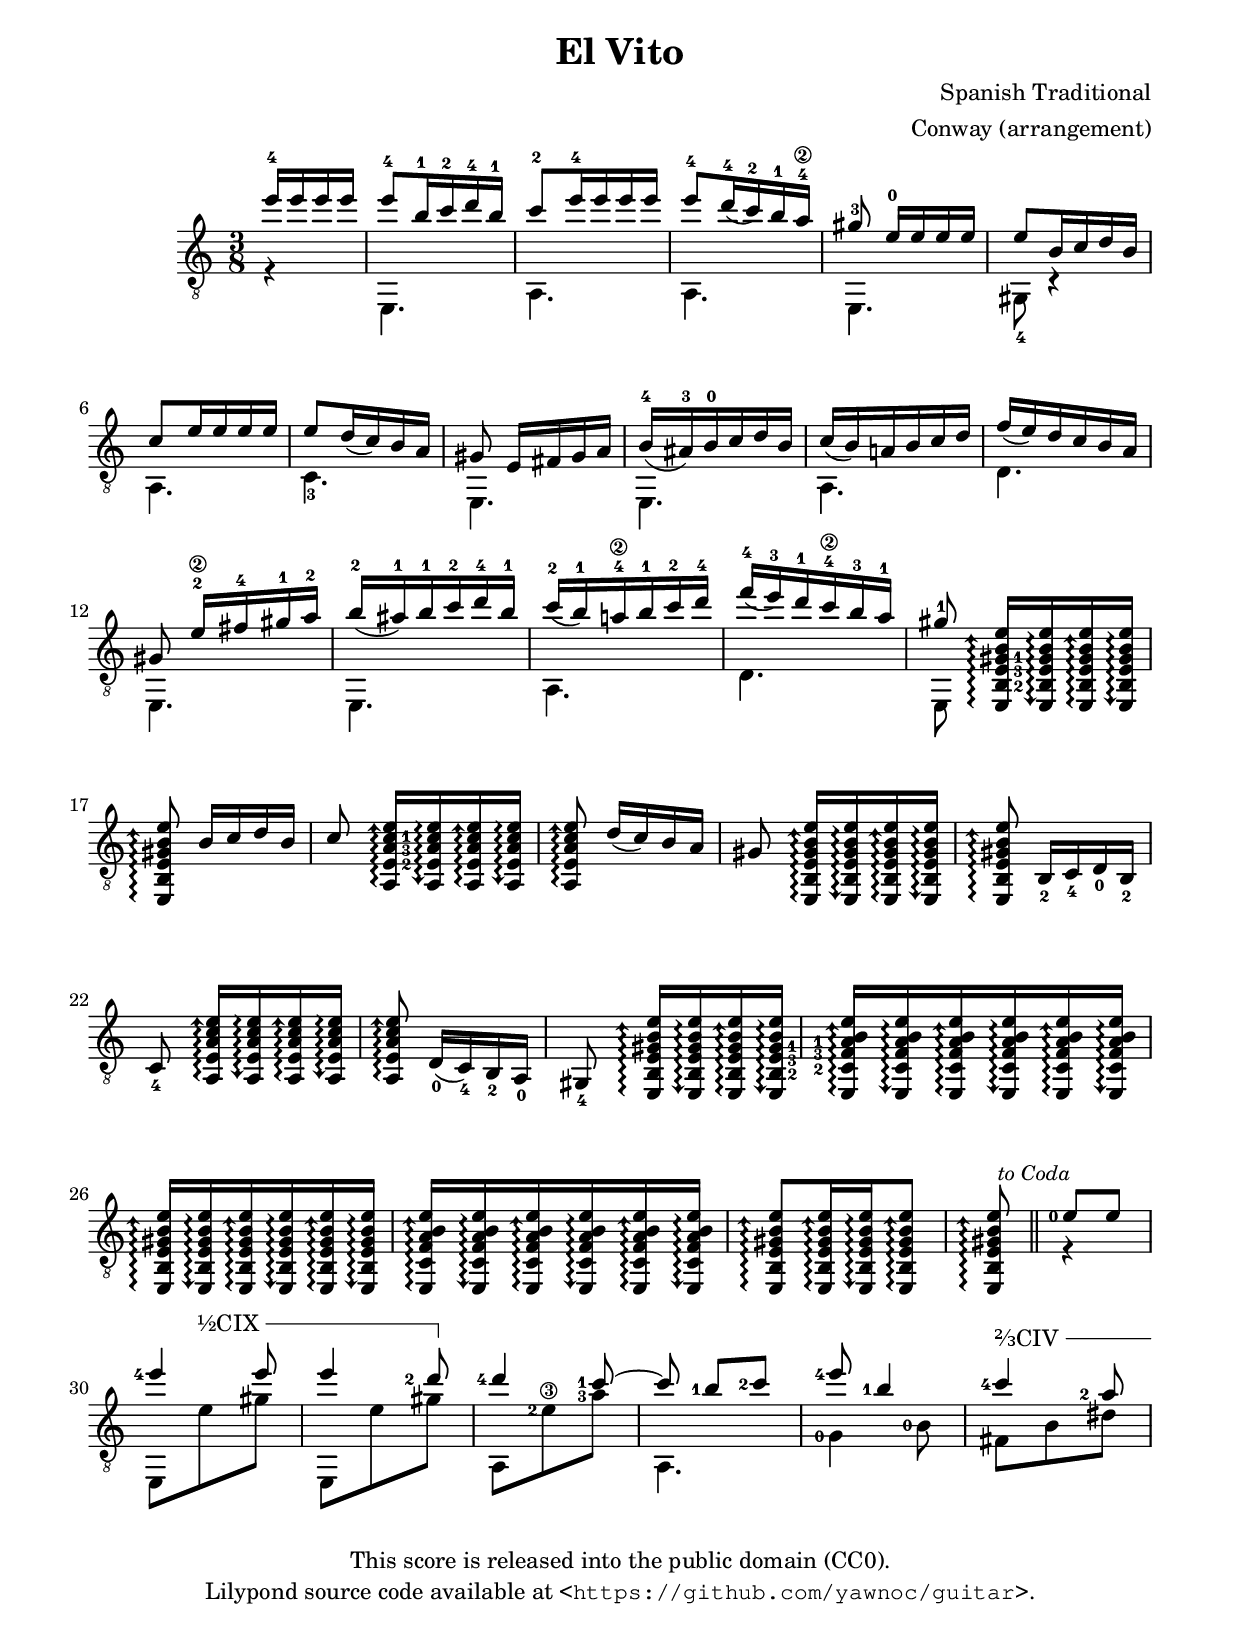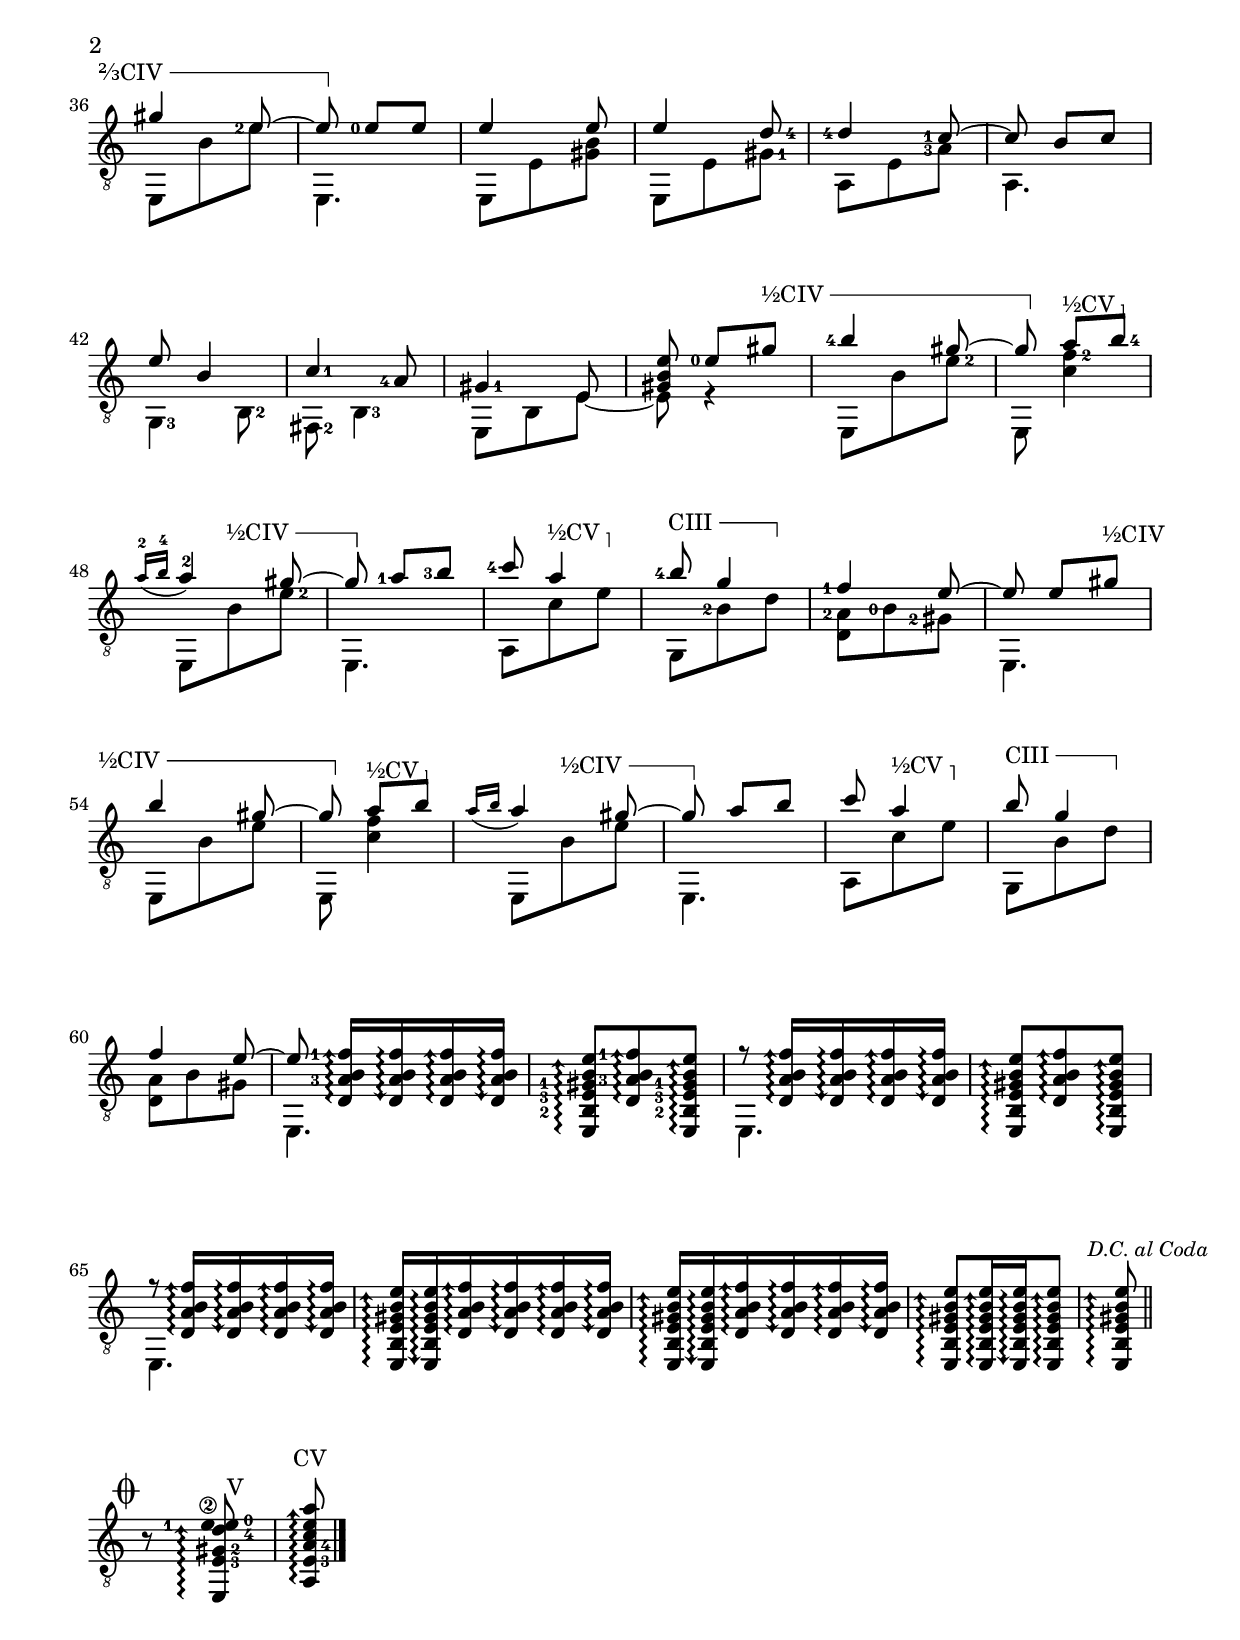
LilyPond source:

\version "2.22.0"


%%%%%%%%%%%%%%%%%%%%%%%%%%%%%%%%%%%%%%%%%%%%%%%%%%%%%%%%%%%%%%%%
% General
%%%%%%%%%%%%%%%%%%%%%%%%%%%%%%%%%%%%%%%%%%%%%%%%%%%%%%%%%%%%%%%%

\paper {
  top-margin = 1.5\cm
  left-margin = 1.5\cm
  right-margin = 1.5\cm
  bottom-margin = 1.5\cm
  ragged-last-bottom = ##f
  footnote-separator-markup = \markup { \vspace #1.5 }
}

globalSettings = {
  \accidentalStyle modern
  \compressEmptyMeasures
  \mergeDifferentlyHeadedOn
  \mergeDifferentlyDottedOn
  \numericTimeSignature
  \pointAndClickOff
  \override TextScript.extra-offset = #'(0 . 0.7)
  \override Score.FootnoteItem.annotation-line = ##f
}

origin-url = "https://github.com/yawnoc/guitar"

\header {
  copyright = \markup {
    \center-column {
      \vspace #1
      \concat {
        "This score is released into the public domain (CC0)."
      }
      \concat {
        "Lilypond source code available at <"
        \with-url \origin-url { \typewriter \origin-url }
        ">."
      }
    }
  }
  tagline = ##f
}

triplet = #(define-music-function
  (parser location music) (ly:music?)
  #{
    \tuplet 3/2 { $music }
  #}
)

tripletDuple = #(define-music-function
  (parser location music) (ly:music?)
  #{
    \tuplet 6/4 { $music }
  #}
)

overrideBeamedStemLengths = #(define-scheme-function
  (parser location lengths) (list?)
  #{
    \override Stem.details.beamed-lengths = $lengths
  #}
)
revertBeamedStemLengths = { \revert Stem.details.beamed-lengths }

overrideBeamVerticalPositions = #(define-scheme-function
  (parser location positions) (pair?)
  #{
    \override Beam.positions = $positions
  #}
)

%%%%%%%%%%%%%%%%%%%%%%%%%%%%%%%%%%%%%%%%%%%%%%%%%%%%%%%%%%%%%%%%
% Semantic bar lines
%%%%%%%%%%%%%%%%%%%%%%%%%%%%%%%%%%%%%%%%%%%%%%%%%%%%%%%%%%%%%%%%

barLineGoto = { \bar "||" }
barLineKeyChange = { \bar "||" }
barLineVirtual = { \bar "!" }
barLineEnd = { \bar "|." }

%%%%%%%%%%%%%%%%%%%%%%%%%%%%%%%%%%%%%%%%%%%%%%%%%%%%%%%%%%%%%%%%
% Guitar notation
%%%%%%%%%%%%%%%%%%%%%%%%%%%%%%%%%%%%%%%%%%%%%%%%%%%%%%%%%%%%%%%%

stringNumbersAbove = { \set stringNumberOrientations = #'(up) }
stringNumbersBelow = { \set stringNumberOrientations = #'(down) }

fingeringAbove = { \set fingeringOrientations = #'(up) }
fingeringBelow = { \set fingeringOrientations = #'(down) }
fingeringAleft = { \set fingeringOrientations = #'(left) }
fingeringAright = { \set fingeringOrientations = #'(right) }

startGraceMusic = {
  <>(
  \override Fingering.font-size = -6
}
stopGraceMusic = {
  \revert Fingering.font-size
  <>)
}

overrideHorizontalShift = #(define-scheme-function
  (parser location distance) (number?)
  #{
    \override NoteColumn.force-hshift = $distance
  #}
)
revertHorizontalShift = { \revert NoteColumn.force-hshift }

overrideFingeringExtraOffset = #(define-scheme-function
  (parser location offsetPair) (pair?)
  #{
    \override Fingering.extra-offset = #offsetPair
  #}
)

barreSpan = #(define-music-function
  (parser location label offsetPair music)
  (string? (pair? (cons 0 0)) ly:music?)
  (let
    (
      (elements (extract-named-music music '(NoteEvent EventChord)))
    )
    (if
      (pair? elements)
      (let
        (
          (first-element (first elements))
          (last-element (last elements))
        )
        (set!
          (ly:music-property first-element 'articulations)
          (cons
            (make-music 'TextSpanEvent 'span-direction -1)
            (ly:music-property first-element 'articulations)
          )
        )
        (set!
          (ly:music-property last-element 'articulations)
          (cons
            (make-music 'TextSpanEvent 'span-direction 1)
            (ly:music-property last-element 'articulations)
          )
        )
      )
    )
  )
  #{
    \once \override TextSpanner.font-shape = #'upright
    \once \override TextSpanner.style = #'line
    \once \override TextSpanner.extra-offset = #offsetPair
    \once \override TextSpanner.bound-details = #`(
      (left
        (text . ,#{ \markup { \raise #-0.7 { #label \hspace #0.7 }} #})
        (Y . 0)
        (padding . -0.8)
        (attach-dir . -2)
      )
      (right
        (text . ,#{ \markup { \draw-line #'(0 . -1.3) } #}) ;; draw hook
        (Y . 0)
        (padding . -0.5)
        (attach-dir . 2)
      )
    )
    \once \override TextSpanner #'after-line-breaking = #(lambda (grob)
      (let*
        (
          (originalGrob (ly:grob-original grob))
          (splitGrobs (ly:spanner-broken-into originalGrob))
        )
        (if
          (and
            (>= (length splitGrobs) 2)
            (not (eq? (car (last-pair splitGrobs)) grob))
          )
          (begin
            (ly:grob-set-nested-property! grob
              '(bound-details right text)
              #{ \markup { \draw-line #'(0 . 0) } #} ;; suppress draw hook
            )
            (ly:grob-set-property! grob
              'extra-offset
              (cons
                (car offsetPair)
                (+ (cdr offsetPair) 0.7) ;; correction for suppressed hook
              )
            )
            (ly:grob-set-nested-property! grob
              '(bound-details right padding)
              #'-3 ;; increase spanner length
            )
          )
        )
      )
    )
    $music
  #}
)

barre = #(define-scheme-function
  (parser location label) (string?)
  #{
    \markup {
      \center-align {
        \hspace #0.7
        $label
      }
    }
  #}
)

nighNextBarre = {
  \override TextScript.outside-staff-priority = #349 % < 350 (TextSpanner)
}

nudgeNextBarre = #(define-scheme-function
  (parser location distance) (number?)
  #{
    \once \override TextScript.X-offset = $distance
  #}
)

position = #(define-scheme-function
  (parser location label) (string?)
  #{
    \markup {
      \center-align {
        \hspace #0.5
        $label
      }
    }
  #}
)

#(define-markup-command
  (markupString layout properties stringNumber) (markup?)
  (interpret-markup layout properties
    #{
      \markup \circle { \bold #stringNumber }
    #}
  )
)

#(define-markup-command
  (resonatesOn layout properties note stringNumber) (markup? markup?)
  (interpret-markup layout properties
    #{
      \markup { #note "resonates on" \markupString #stringNumber }
    #}
  )
)

%%%%%%%%%%%%%%%%%%%%%%%%%%%%%%%%%%%%%%%%%%%%%%%%%%%%%%%%%%%%%%%%
% Goto statements
%%%%%%%%%%%%%%%%%%%%%%%%%%%%%%%%%%%%%%%%%%%%%%%%%%%%%%%%%%%%%%%%

overrideGotoVisibility = {
  \once \override Score.RehearsalMark #'break-visibility = #'#(#t #t #f)
}

makeGotoMark = #(define-scheme-function
  (parser location label) (string?)
  #{
    \mark \markup { \small \italic $label }
  #}
)

simultaneousMarkSeparator = {
  \cadenzaOn
    s1073741824 % stupid, but works
  \cadenzaOff
}

coda = {
  \overrideGotoVisibility
  \mark \markup { \musicglyph #"scripts.coda" }
}

fine = {
  \overrideGotoVisibility
  \makeGotoMark Fine
}

dcAlCoda = {
  \overrideGotoVisibility
  \makeGotoMark "D.C. al Coda"
}

dcAlFine = {
  \overrideGotoVisibility
  \makeGotoMark "D.C. al Fine"
}

toCoda = {
  \overrideGotoVisibility
  \makeGotoMark "to Coda"
}



\header {
  title = "El Vito"
  composer = "Spanish Traditional"
  arranger = "Conway (arrangement)"
}


\paper {
  systems-per-page = 7
  ragged-last = ##t
}


initialSignatures = {
  \clef "treble_8"
  \key a \minor
  \time 3/8
}


highVoiceMusic = {
  
  \globalSettings
  
  % Main theme high
  \partial 4
  \relative c'' {
    \fingeringAbove
    <e-4>16 e e e |
    <e-4>8 <b-1>16 <c-2> <d-4> <b-1> |
    <c-2>8 <e-4>16 e e e |
    <e-4>8 <d-4>16_( <c-2>) <b-1> <a-4 \2> |
    <gis-3>8
  }
  
  % Main theme low
  \barNumberCheck #4
  \relative c' {
    <e-0>16[ e e e] |
    e8 b16 c d b |
    c8 e16 e e e |
    e8 d16_( c) b a |
    gis8
  }
  
  % Scale run low
  \barNumberCheck #8
  \relative c {
    e16[ fis gis a] |
    <b-4>_( <ais-3>) <b-0> c d b |
    c_( b) a b c d |
    f_( e) d c b a |
    gis8
  }
  
  % Scale run high
  \barNumberCheck #12
  \relative c' {
    <e-2 \2>16[ <fis-4> <gis-1> <a-2>] |
    <b-2>_( <ais-1>) <b-1> <c-2> <d-4> <b-1> |
    <c-2>_( <b-1>) <a-4 \2> <b-1> <c-2> <d-4> |
    <f-4>_( <e-3>) <d-1> <c-4 \2> <b-3> <a-1> |
    <gis-1>8
  }
  
  % Strummed main theme high
  \barNumberCheck #16
  \relative c' {
    \fingeringAright
    \arpeggioArrowUp
    <e b gis-1 e-3 b-2 e,>16[ \arpeggio
      \arpeggioArrowDown
      <e b gis e b e,> \arpeggio
      \arpeggioArrowUp
      <e b gis e b e,> \arpeggio
      \arpeggioArrowDown
      <e b gis e b e,>] \arpeggio|
      \arpeggioArrowUp
    <e b gis e b e,>8 \arpeggio b16[ c d b] |
    c8
      \arpeggioArrowUp
      <e c-1 a-3 e-2 a,>16[ \arpeggio
      \arpeggioArrowDown
      <e c a e a,> \arpeggio
      \arpeggioArrowUp
      <e c a e a,> \arpeggio
      \arpeggioArrowDown
      <e c a e a,>] \arpeggio
    \arpeggioArrowUp
    <e c a e a,>8 \arpeggio d16[_( c) b a] |
    gis8
  }
  
  % Strummed main theme low
  \barNumberCheck #20
  \relative c' {
    \arpeggioArrowUp
    <e b gis e b e,>16[ \arpeggio
      \arpeggioArrowDown
      <e b gis e b e,> \arpeggio
      \arpeggioArrowUp
      <e b gis e b e,> \arpeggio
      \arpeggioArrowDown
      <e b gis e b e,>] \arpeggio |
    \fingeringBelow
    \arpeggioArrowUp
    <e b gis e b e,>8 \arpeggio <b,-2>16[ <c-4> <d-0> <b-2>] |
    <c-4>8
      \arpeggioArrowUp
      <e' c a e a,>16[ \arpeggio
      \arpeggioArrowDown
      <e c a e a,> \arpeggio
      \arpeggioArrowUp
      <e c a e a,> \arpeggio
      \arpeggioArrowDown
      <e c a e a,>] \arpeggio
    \arpeggioArrowUp
    <e c a e a,>8 \arpeggio <d,-0>16[_( <c-4>) <b-2> <a-0>] |
    <gis-4>8
  }
  
  % Strummed interlude
  \barNumberCheck #24
  \relative c' {
    \arpeggioArrowUp
    <e b gis e b e,>16[ \arpeggio
      \arpeggioArrowDown
      <e b gis e b e,> \arpeggio
      \arpeggioArrowUp
      <e b gis e b e,> \arpeggio
      \fingeringAright
      \arpeggioArrowDown
      <e b gis-1 e-3 b-2 e,>] \arpeggio |
    \fingeringAleft
    \arpeggioArrowUp
    <e b a-1 f-3 c-2 e,> \arpeggio
      \arpeggioArrowDown
      <e b a f c e,> \arpeggio
      \arpeggioArrowUp
      <e b a f c e,> \arpeggio
      \arpeggioArrowDown
      <e b a f c e,> \arpeggio
      \arpeggioArrowUp
      <e b a f c e,> \arpeggio
      \arpeggioArrowDown
      <e b a f c e,> \arpeggio |
    \arpeggioArrowUp
    <e b gis e b e,> \arpeggio
      \arpeggioArrowDown
      <e b gis e b e,> \arpeggio
      \arpeggioArrowUp
      <e b gis e b e,> \arpeggio
      \arpeggioArrowDown
      <e b gis e b e,> \arpeggio
      \arpeggioArrowUp
      <e b gis e b e,> \arpeggio
      \arpeggioArrowDown
      <e b gis e b e,> \arpeggio |
    \arpeggioArrowUp
    <e b a f c e,> \arpeggio
      \arpeggioArrowDown
      <e b a f c e,> \arpeggio
      \arpeggioArrowUp
      <e b a f c e,> \arpeggio
      \arpeggioArrowDown
      <e b a f c e,> \arpeggio
      \arpeggioArrowUp
      <e b a f c e,> \arpeggio
      \arpeggioArrowDown
      <e b a f c e,> \arpeggio |
    \arpeggioArrowUp
    <e b gis e b e,>8 \arpeggio
      <e b gis e b e,>16 \arpeggio
      \arpeggioArrowDown
      <e b gis e b e,> \arpeggio
      \arpeggioArrowUp
      <e b gis e b e,>8 \arpeggio |
    <e b gis e b e,>8 \arpeggio
      \barLineGoto \toCoda
  }
  
  % Lyrical theme high
  \barNumberCheck #29
  \relative c' {
    <e-0>8 e |
    <e'-4>4 e8 |
    e4 <d-2>8 |
    <d-4>4 <c-1>8~ |
    c <b-1>[ <c-2>] |
    <e-4> <b-1>4 |
    <c-4>4 <a-2>8 |
    gis4 <e-2>8~ |
    e
  }
  
  % Lyrical theme low
  \barNumberCheck #37
  \relative c' {
    <e-0>8[ e] |
    e4 e8 |
    \fingeringAright
    e4 <d-4>8 |
    \fingeringAleft
    <d-4>4 <c-1>8~ |
    c b[ c] |
    e b4 |
    \fingeringAright
    <c-1>4 \fingeringAleft <a-4>8 |
    \fingeringAright
    <gis-1>4 e8 |
    <gis b e>
  }
  
  % Bull-fighting theme
  \barNumberCheck 45
  \relative c' {
    \fingeringAleft
    <e-0>8[ \barreSpan ½CIV { gis] |
    <b-4>4 gis8~ |
    \fingeringAright
    gis8 } \barreSpan ½CV #'(0 . -1) { a[ <b-4>] } |
    \fingeringAbove
    \grace { <a-2>16_( <b-4> } <a-2>4) gis8~ |
    \fingeringAleft
    gis8 <a-1>[ <b-3>] |
    <c-4>8 a4 |
    <b-4>8 g4 |
    <f-1>4 e8~ |
    e8
  }
  
  % Bull-fighting theme again
  \barNumberCheck 53
  \relative c' {
    e8[ \barreSpan ½CIV { gis] |
    b4 gis8~ |
    gis8 } \barreSpan ½CV #'(0 . -1) { a[ b] } |
    \grace { a16_( b } a4) gis8~ |
    gis8 a[ b] |
    c8 a4 |
    b8 g4 |
    f4 e8~ |
    e8
  }
  
  % Returning strummed interlude
  \barNumberCheck 61
  \relative c' {
    \fingeringAleft
    \arpeggioArrowUp
    <f-1 b, a-3 d,>16[ \arpeggio
      \arpeggioArrowDown
      <f b, a d,> \arpeggio
      \arpeggioArrowUp
      <f b, a d,> \arpeggio
      \arpeggioArrowDown
      <f b, a d,>] \arpeggio |
    \arpeggioArrowUp
    <e b gis-1 e-3 b-2 e,>8 \arpeggio
      <f-1 b, a-3 d,> \arpeggio
      <e b gis-1 e-3 b-2 e,> \arpeggio |
    r8
    \arpeggioArrowUp
      <f b, a d,>16 \arpeggio
      \arpeggioArrowDown
      <f b, a d,> \arpeggio
      \arpeggioArrowUp
      <f b, a d,> \arpeggio
      \arpeggioArrowDown
      <f b, a d,> \arpeggio |
    \arpeggioArrowUp
    <e b gis e b e,>8 \arpeggio
      <f b, a d,> \arpeggio
      <e b gis e b e,> \arpeggio |
    r8
    \arpeggioArrowUp
      <f b, a d,>16 \arpeggio
      \arpeggioArrowDown
      <f b, a d,> \arpeggio
      \arpeggioArrowUp
      <f b, a d,> \arpeggio
      \arpeggioArrowDown
      <f b, a d,> \arpeggio |
    \arpeggioArrowUp
    <e b gis e b e,>16 \arpeggio
      \arpeggioArrowDown
      <e b gis e b e,> \arpeggio
      \arpeggioArrowUp
      <f b, a d,> \arpeggio
      \arpeggioArrowDown
      <f b, a d,> \arpeggio
      \arpeggioArrowUp
      <f b, a d,> \arpeggio
      \arpeggioArrowDown
      <f b, a d,> \arpeggio |
    \arpeggioArrowUp
    <e b gis e b e,>16 \arpeggio
      \arpeggioArrowDown
      <e b gis e b e,> \arpeggio
      \arpeggioArrowUp
      <f b, a d,> \arpeggio
      \arpeggioArrowDown
      <f b, a d,> \arpeggio
      \arpeggioArrowUp
      <f b, a d,> \arpeggio
      \arpeggioArrowDown
      <f b, a d,> \arpeggio |
    \arpeggioArrowUp
    <e b gis e b e,>8 \arpeggio
      <e b gis e b e,>16 \arpeggio
      \arpeggioArrowDown
      <e b gis e b e,> \arpeggio
      \arpeggioArrowUp
      <e b gis e b e,>8 \arpeggio |
    <e b gis e b e,>8 \arpeggio
      \barLineGoto \dcAlCoda
  }
  
  % Finishing chords
  \break
  \simultaneousMarkSeparator
  \coda
  \barNumberCheck 69
  \relative c' {
    \arpeggioArrowUp
    \textLengthOn
    b8\rest
      ^\markup \center-align { "     " }
    <<
      \fingeringAright
      \once \override Staff.AccidentalPlacement.right-padding = #-0.8
      \once \override Arpeggio.padding = #1
      \nudgeNextBarre #1.7
      {
        <e,, e'-3 gis!-2 d'-4 e-0> \arpeggio
          ^\position V
          ^\markup \center-align { "            " }
      }
        \\
      \fingeringAleft
      { \once \hide Stem <e''-1 \2> }
    >> |
    <a,, e'-3 a-4 c e a> \arpeggio
      ^\barre CV
      ^\markup \center-align { "       " }
    \textLengthOff
      \barLineEnd
  }
  
}


lowVoiceMusic = {
  
  \globalSettings
  
  % Main theme high
  \partial 4
  \relative c, {
    r4 |
    e4. |
    a |
    a |
    e |
  }
  
  % Main theme low
  \barNumberCheck #5
  \relative c {
    \fingeringBelow
    <gis-4>8 r4 |
    a4. |
    <c-3> |
    e, |
  }
  
  % Scale run low
  \barNumberCheck #9
  \relative c, {
    e4. |
    a |
    d |
    e, |
  }
  
  % Scale run high
  \barNumberCheck #13
  \relative c, {
    e4. |
    a |
    d |
    e,8
  }
  
  % Strummed main theme high
  \barNumberCheck #16
  {
    s4 |
    s4. * 3 |
    s8
  }
  
  % Strummed main theme low
  \barNumberCheck #20
  {
    s4 |
    s4. * 3 |
    s8
  }
  
  % Strummed interlude
  \barNumberCheck #24
  {
    s4 |
    s4. * 4 |
    s8
  }
  
  % Lyrical theme high
  \barNumberCheck #29
  \relative c, {
    r4 |
    e8 \barreSpan ½CIX { e'' gis |
    e,, e'' gis } |
    \fingeringAleft
    a,, <e''-2 \3> <a-3> |
    a,,4. |
    <g'-0>4 <b-0>8 |
    \barreSpan ⅔CIV { fis b dis |
    e,, b'' e |
    e,,4. } |
  }
  
  % Lyrical theme low
  \barNumberCheck #38
  \relative c, {
    e8 e' <gis b> |
    \fingeringAright
    e, e' <gis-1> |
    \fingeringAleft
    a, e' <a-3> |
    a,4. |
    \fingeringAright
    <g-3>4 <b-2>8 |
    <fis-2>8 <b-3>4 |
    e,8 b' e~ |
    e
  }
  
  % Bull-fighting theme
  \barNumberCheck 45
  \relative c, {
    r4 |
    \fingeringAright
    e8 b'' <e-2> |
    e,, <c'' f-2>4 |
    e,,8 \barreSpan ½CIV { b'' <e-2> |
    e,,4. } |
    a8 \barreSpan ½CV { c' e } |
    \fingeringAleft
    \barreSpan CIII { g,, <b'-2> d } |
    <a-2 d,> <b-0> <gis-2> |
    e,4. |
  }
  
  % Bull-fighting theme again
  \barNumberCheck 54
  \relative c, {
    e8 b'' e |
    e,, <c'' f>4 |
    e,,8 \barreSpan ½CIV { b'' e |
    e,,4. } |
    a8 \barreSpan ½CV { c' e } |
    \barreSpan CIII { g,, b' d } |
    <a d,> b gis |
    e,4. |
  }
  
  % Returning strummed interlude
  \barNumberCheck 62
  \relative c, {
    s4. |
    e4. |
    s4. |
    e4. |
    s4. * 3 |
    s8
  }
  
}


allMusic = {
  \initialSignatures
  <<
    << \highVoiceMusic >>
      \\
    << \lowVoiceMusic >>
  >>
}


\score {
  \allMusic
}
